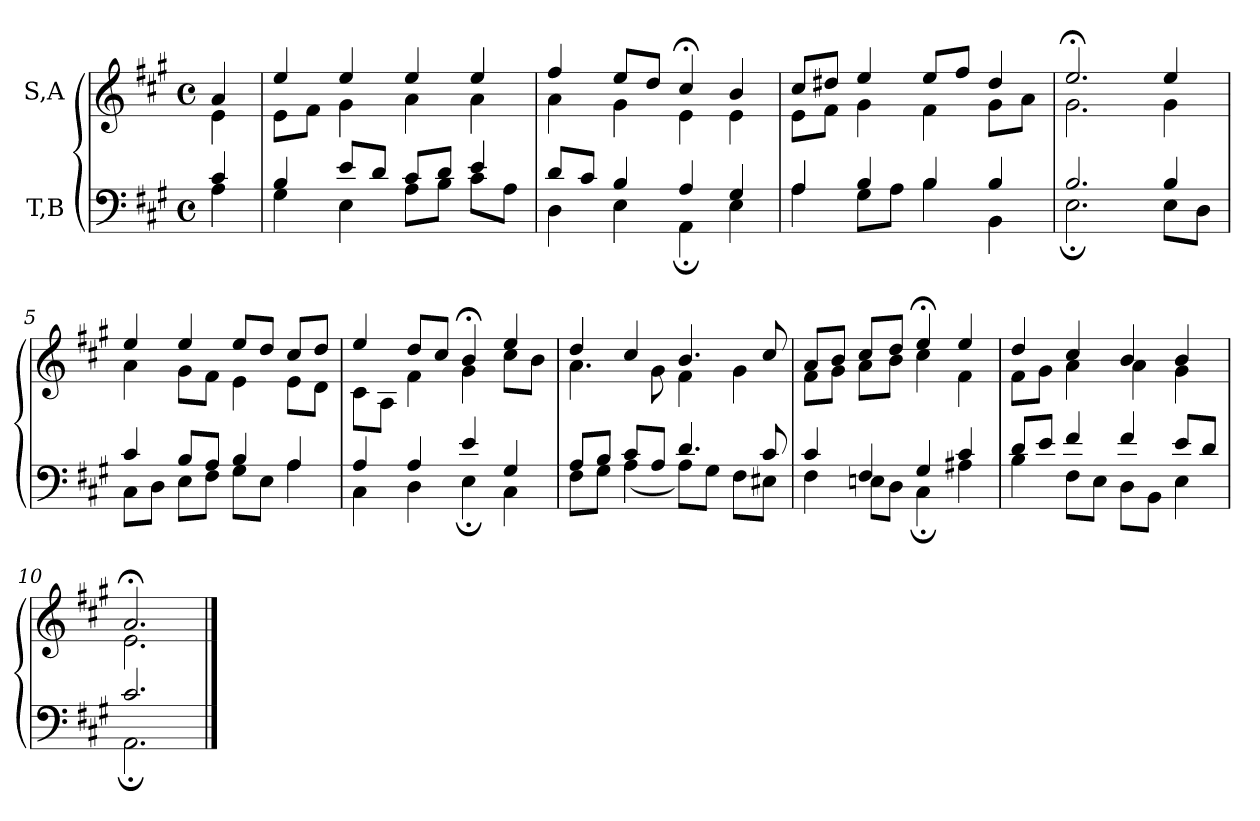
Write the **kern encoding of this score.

**kern	**kern
*part2	*part1
*staff2	*staff1
*I"T,B	*I"S,A
*clefF4	*clefG2
*k[f#c#g#]	*k[f#c#g#]
*M4/4	*M4/4
*met(c)	*met(c)
=	=
*^	*^
4c#	4A	4a	4e
=1	=1	=1	=1
4B	4G#	4ee	8eL
.	.	.	8f#J
8eL	4E	4ee	4g#
8dJ	.	.	.
8c#L	8AL	4ee	4a
8dJ	8BJ	.	.
4e	8c#L	4ee	4a
.	8AJ	.	.
=2	=2	=2	=2
8dL	4D	4ff#	4a
8c#J	.	.	.
4B	4E	8eeL	4g#
.	.	8ddJ	.
4A	4AA;	4cc#;<	4e
4G#	4E	4b	4e
=3	=3	=3	=3
4A	4A	8cc#L	8eL
.	.	8dd#XJ	8f#J
4B	8G#L	4ee	4g#
.	8AJ	.	.
4B	4B	8eeL	4f#
.	.	8ff#J	.
4B	4BB	4dd#	8g#L
.	.	.	8aJ
=4	=4	=4	=4
2.B	2.E;	2.ee;<	2.g#
4B	8EL	4ee	4g#
.	8DJ	.	.
=5	=5	=5	=5
4c#	8C#L	4ee	4a
.	8DJ	.	.
8BL	8EL	4ee	8g#L
8AJ	8F#J	.	8f#J
4B	8G#L	8eeL	4e
.	8EJ	8ddJ	.
4A	4A	8cc#L	8eL
.	.	8ddJ	8dJ
=6	=6	=6	=6
4A	4C#	4ee	8c#L
.	.	.	8AJ
4A	4D	8ddL	4f#
.	.	8cc#J	.
4e	4E;	4b;<	4g#
4G#	4C#	4ee	8cc#L
.	.	.	8bJ
=7	=7	=7	=7
8AL	8F#L	4dd	4.a
8BJ	8G#J	.	.
8c#L	(<4A	4cc#	.
8AJ	.	.	8g#
4.d	8AL)	4.b	4f#
.	8G#J	.	.
.	8F#L	.	4g#
8c#	8E#XJ	8cc#	.
=8	=8	=8	=8
4c#	4F#	8aL	8f#L
.	.	8bJ	8g#J
4F#	8EnL	8cc#L	8aL
.	8DJ	8ddJ	8bJ
4G#	4C#;	4ee;<	4cc#
4c#	4A#X	4ee	4f#
=9	=9	=9	=9
8dL	4B	4dd	8f#L
8eJ	.	.	8g#J
4f#	8F#L	4cc#	4a
.	8EJ	.	.
4f#	8DL	4b	4a
.	8BBJ	.	.
8eL	4E	4b	4g#
8dJ	.	.	.
=10	=10	=10	=10
2.c#	2.AA;	2.a;<	2.e
*v	*v	*	*
*	*v	*v
==	==
*-	*-
